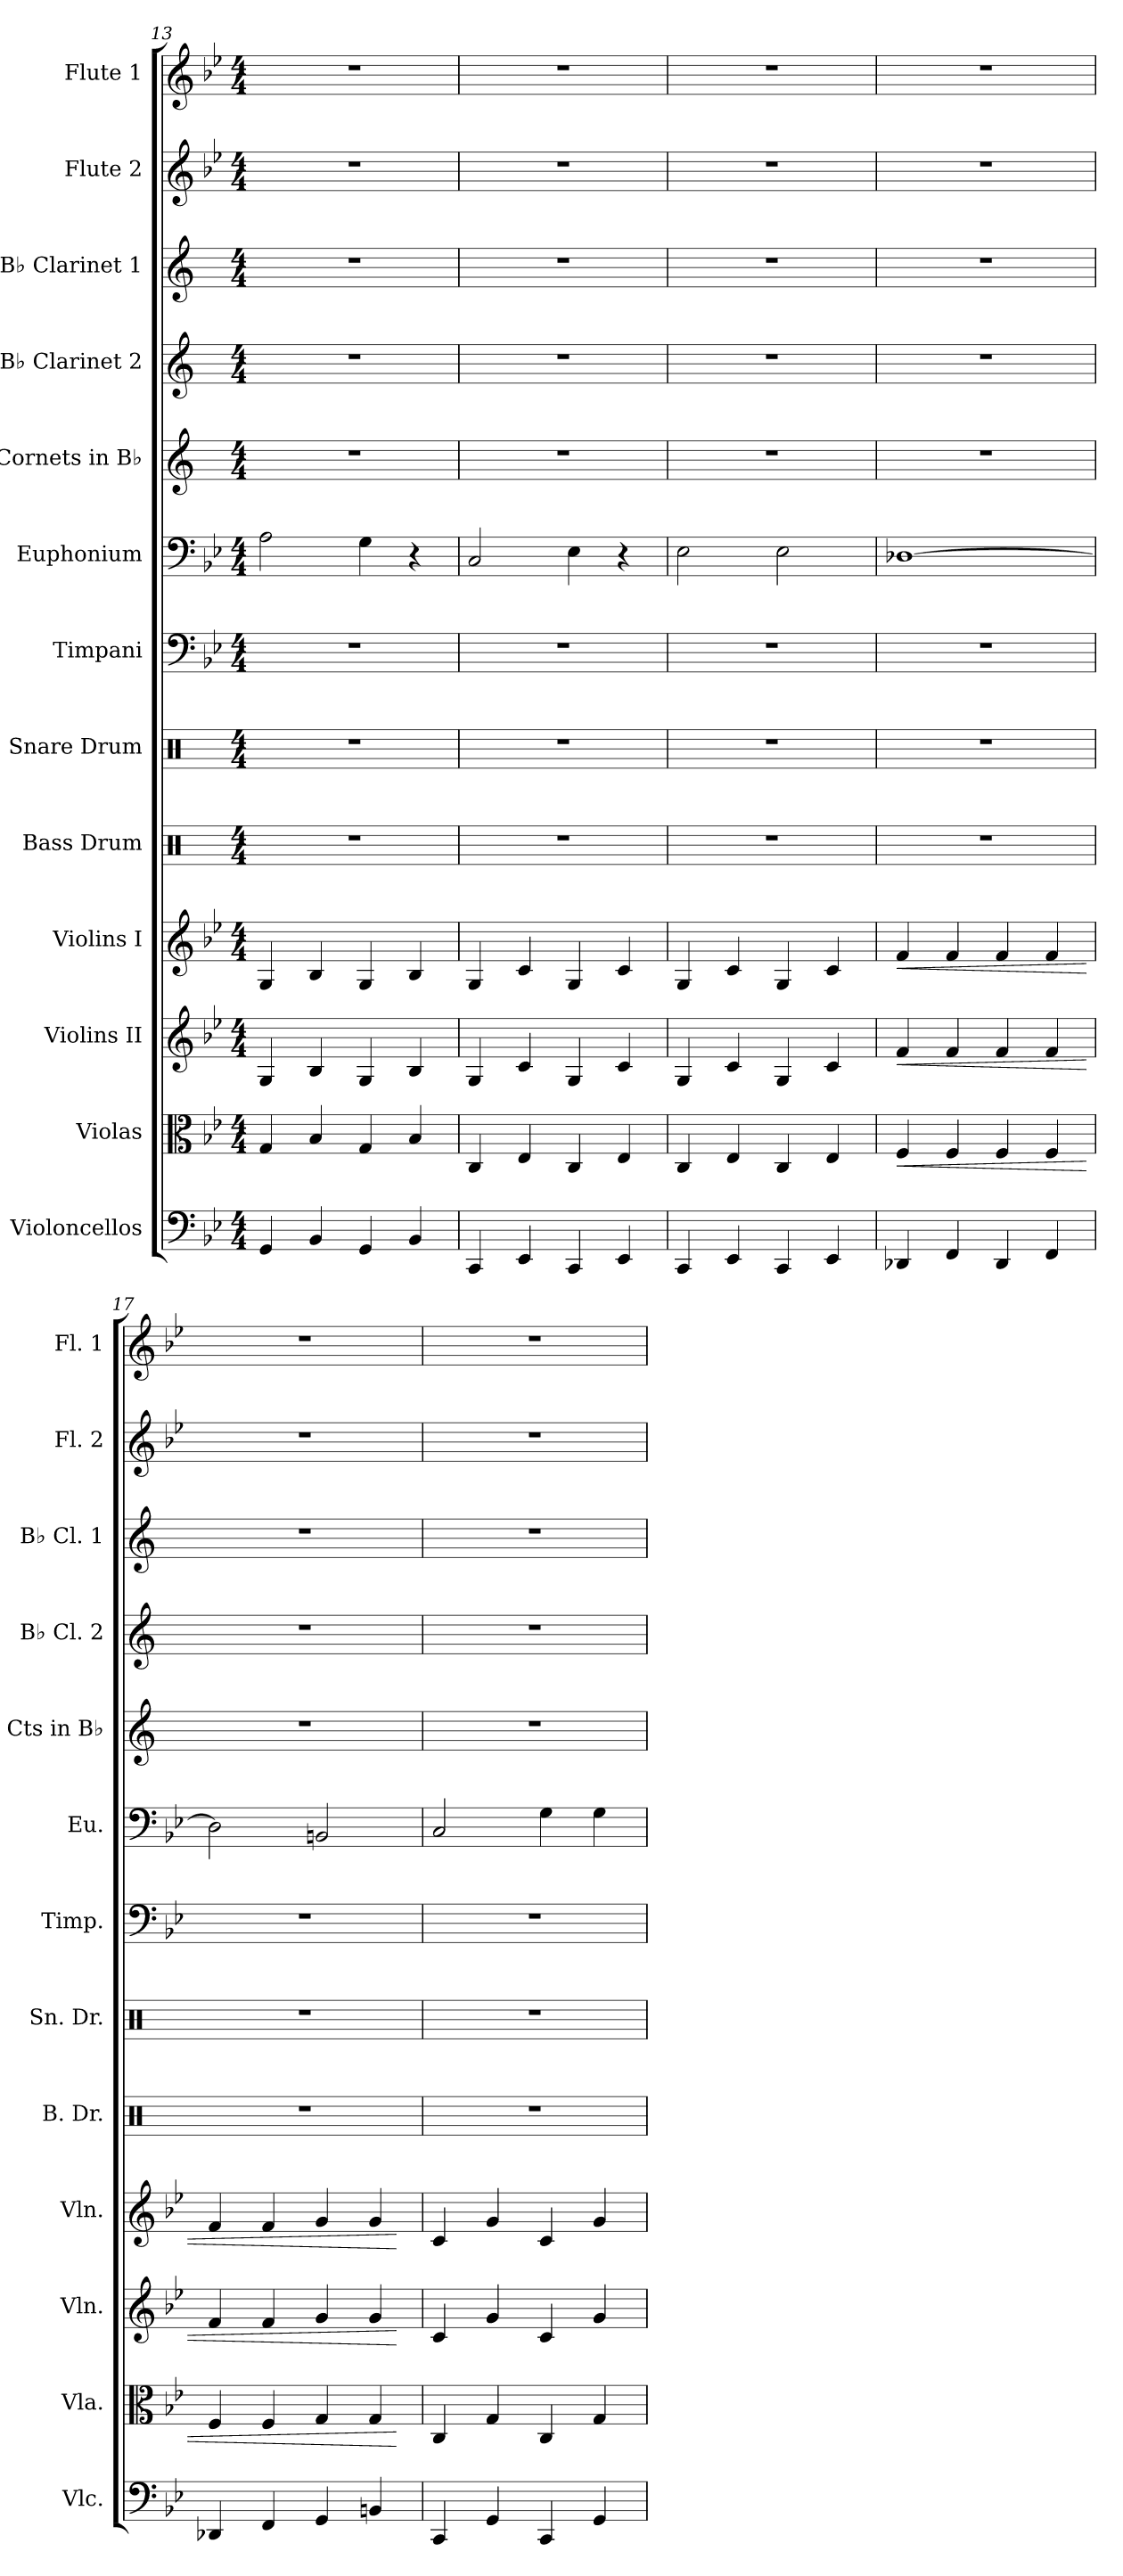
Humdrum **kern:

**kern	**kern	**dynam	**kern	**dynam	**kern	**dynam	**kern	**kern	**kern	**kern	**kern	**kern	**kern	**kern	**kern
*part13	*part12	*part12	*part11	*part11	*part10	*part10	*part9	*part8	*part7	*part6	*part5	*part4	*part3	*part2	*part1
*staff13	*staff12	*staff12	*staff11	*staff11	*staff10	*staff10	*staff9	*staff8	*staff7	*staff6	*staff5	*staff4	*staff3	*staff2	*staff1
*I"Violoncellos	*I"Violas	*	*I"Violins II	*	*I"Violins I	*	*I"Bass Drum	*I"Snare Drum	*I"Timpani	*I"Euphonium	*I"Cornets in B♭	*I"B♭ Clarinet 2	*I"B♭ Clarinet 1	*I"Flute 2	*I"Flute 1
*I'Vlc.	*I'Vla.	*	*I'Vln.	*	*I'Vln.	*	*I'B. Dr.	*I'Sn. Dr.	*I'Timp.	*I'Eu.	*I'Cts in B♭	*I'B♭ Cl. 2	*I'B♭ Cl. 1	*I'Fl. 2	*I'Fl. 1
*clefF4	*clefC3	*	*clefG2	*	*clefG2	*	*clefX	*clefX	*clefF4	*clefF4	*clefG2	*clefG2	*clefG2	*clefG2	*clefG2
*	*	*	*	*	*	*	*	*	*	*	*ITrd1c2	*ITrd1c2	*ITrd1c2	*	*
*k[b-e-]	*k[b-e-]	*	*k[b-e-]	*	*k[b-e-]	*	*k[]	*k[]	*k[b-e-]	*k[b-e-]	*k[b-e-]	*k[b-e-]	*k[b-e-]	*k[b-e-]	*k[b-e-]
*M4/4	*M4/4	*	*M4/4	*	*M4/4	*	*M4/4	*M4/4	*M4/4	*M4/4	*M4/4	*M4/4	*M4/4	*M4/4	*M4/4
=13	=13	=13	=13	=13	=13	=13	=13	=13	=13	=13	=13	=13	=13	=13	=13
4GG/	4G/	.	4G/	.	4G/	.	1r	1r	1r	2A\	1r	1r	1r	1r	1r
4BB-/	4B-/	.	4B-/	.	4B-/	.	.	.	.	.	.	.	.	.	.
4GG/	4G/	.	4G/	.	4G/	.	.	.	.	4G\	.	.	.	.	.
4BB-/	4B-/	.	4B-/	.	4B-/	.	.	.	.	4r	.	.	.	.	.
=14	=14	=14	=14	=14	=14	=14	=14	=14	=14	=14	=14	=14	=14	=14	=14
4CC/	4C/	.	4G/	.	4G/	.	1r	1r	1r	2C/	1r	1r	1r	1r	1r
4EE-/	4E-/	.	4c/	.	4c/	.	.	.	.	.	.	.	.	.	.
4CC/	4C/	.	4G/	.	4G/	.	.	.	.	4E-\	.	.	.	.	.
4EE-/	4E-/	.	4c/	.	4c/	.	.	.	.	4r	.	.	.	.	.
!!LO:PB:g=z
=15	=15	=15	=15	=15	=15	=15	=15	=15	=15	=15	=15	=15	=15	=15	=15
4CC/	4C/	.	4G/	.	4G/	.	1r	1r	1r	2E-\	1r	1r	1r	1r	1r
4EE-/	4E-/	.	4c/	.	4c/	.	.	.	.	.	.	.	.	.	.
4CC/	4C/	.	4G/	.	4G/	.	.	.	.	2E-\	.	.	.	.	.
4EE-/	4E-/	.	4c/	.	4c/	.	.	.	.	.	.	.	.	.	.
=16	=16	=16	=16	=16	=16	=16	=16	=16	=16	=16	=16	=16	=16	=16	=16
!	!	!LO:HP:b	!	!LO:HP:b	!	!LO:HP:b	!	!	!	!	!	!	!	!	!
4DD-X/	4F/	<	4f/	<	4f/	<	1r	1r	1r	[1D-X	1r	1r	1r	1r	1r
4FF/	4F/	.	4f/	.	4f/	.	.	.	.	.	.	.	.	.	.
4DD-/	4F/	.	4f/	.	4f/	.	.	.	.	.	.	.	.	.	.
4FF/	4F/	.	4f/	.	4f/	.	.	.	.	.	.	.	.	.	.
=17	=17	=17	=17	=17	=17	=17	=17	=17	=17	=17	=17	=17	=17	=17	=17
4DD-X/	4F/	.	4f/	.	4f/	.	1r	1r	1r	2D-\]	1r	1r	1r	1r	1r
4FF/	4F/	.	4f/	.	4f/	.	.	.	.	.	.	.	.	.	.
4GG/	4G/	.	4g/	.	4g/	.	.	.	.	2BBn/	.	.	.	.	.
4BBn/	4G/	.	4g/	.	4g/	.	.	.	.	.	.	.	.	.	.
.	.	[	.	[	.	[	.	.	.	.	.	.	.	.	.
=18	=18	=18	=18	=18	=18	=18	=18	=18	=18	=18	=18	=18	=18	=18	=18
4CC/	4C/	.	4c/	.	4c/	.	1r	1r	1r	2C/	1r	1r	1r	1r	1r
4GG/	4G/	.	4g/	.	4g/	.	.	.	.	.	.	.	.	.	.
4CC/	4C/	.	4c/	.	4c/	.	.	.	.	4G\	.	.	.	.	.
4GG/	4G/	.	4g/	.	4g/	.	.	.	.	4G\	.	.	.	.	.
=	=	=	=	=	=	=	=	=	=	=	=	=	=	=	=
*-	*-	*-	*-	*-	*-	*-	*-	*-	*-	*-	*-	*-	*-	*-	*-
